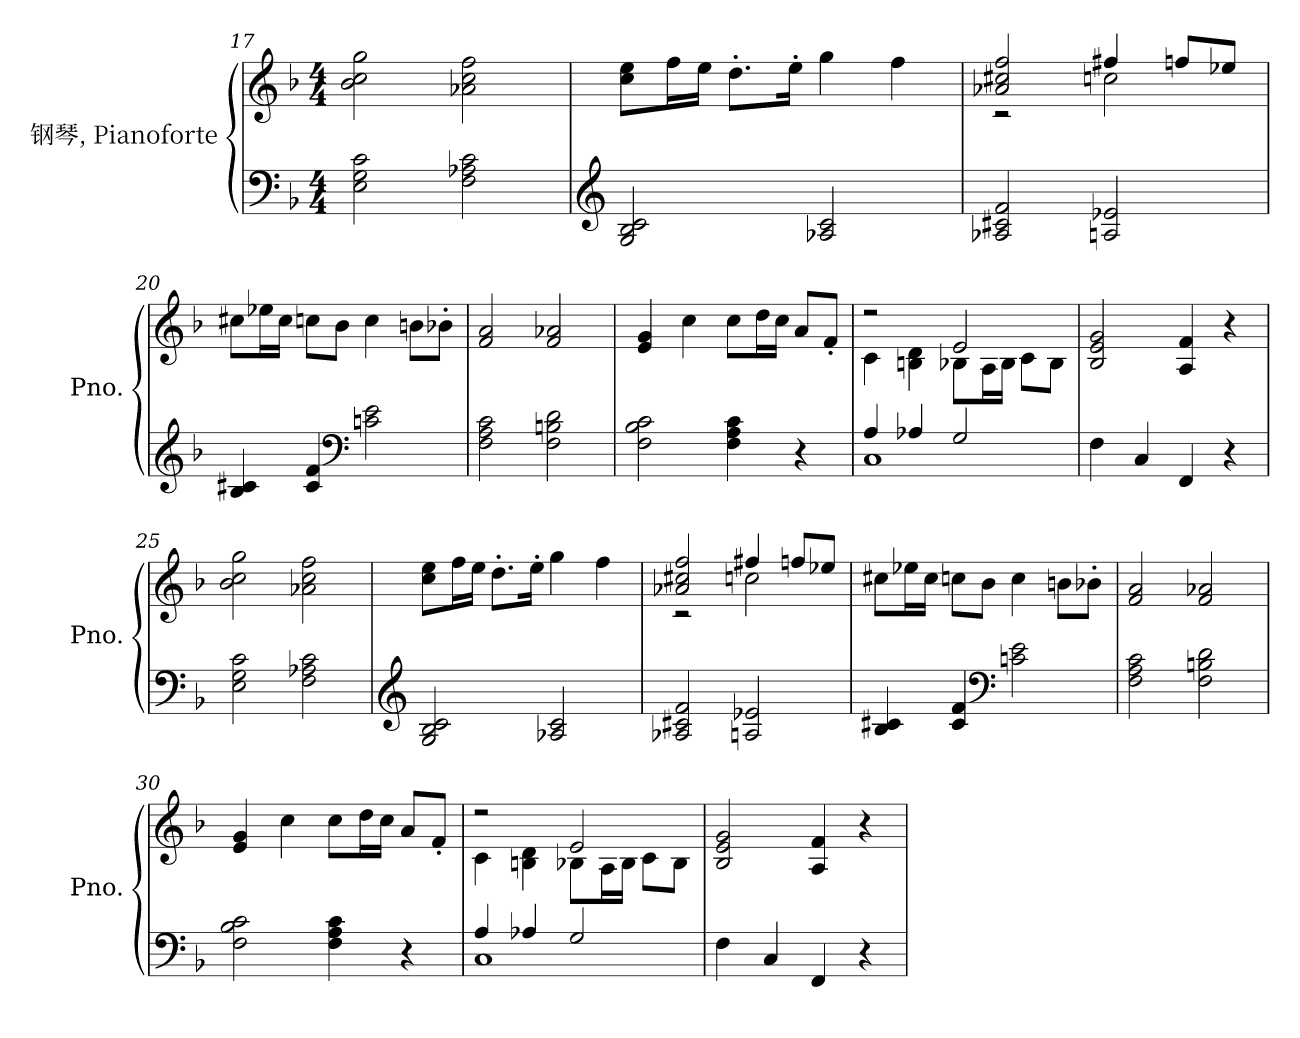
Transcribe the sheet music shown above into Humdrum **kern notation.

**kern	**kern
*part1	*part1
*staff2	*staff1
*I"钢琴, Pianoforte	*
*I'Pno.	*
*clefF4	*clefG2
*k[b-]	*k[b-]
*M4/4	*M4/4
=17	=17
2E\ 2G\ 2c\	2b-\ 2cc\ 2gg\
2F\ 2A-X\ 2c\	2a-X\ 2cc\ 2ff\
!!LO:LB:g=z
=18	=18
*clefG2	*
2G/ 2B-/ 2c/	8cc\ 8ee\L
.	16ff\L
.	16ee\JJ
.	8.dd'\L
.	16ee'\Jk
2A-X/ 2c/	4gg\
.	4ff\
=19	=19
*	*^
2A-X/ 2c#X/ 2f/	2a-X/ 2cc#X/ 2ff/	2r
2An/ 2e-X/	4ff#X/	2ccn\
.	8ffn/L	.
.	8ee-X/J	.
*	*v	*v
=20	=20
4B-/ 4c#X/	8cc#X\L
.	16ee-X\L
.	16cc#\JJ
4c#/ 4f/	8ccn\L
.	8b-\J
*clefF4	*
*	*MM61
2cn\ 2e\	4cc\
.	8bn\L
.	8b-X'\J
=21	=21
*	*MM66
2F\ 2A\ 2c\	2f/ 2a/
2F\ 2Bn\ 2d\	2f/ 2a-X/
=22	=22
2F\ 2B-\ 2c\	4e/ 4g/
.	4cc\
4F\ 4A\ 4c\	8cc\L
.	16dd\L
.	16cc\JJ
4r	8a/L
.	8f'/J
!!LO:LB:g=z
=23	=23
*^	*^
4A/	1C	2r	4c\
4A-X/	.	.	4Bn\ 4d\
2G/	.	2e/	8B-X\L
.	.	.	16A\L
.	.	.	16B-\JJ
.	.	.	8c\L
.	.	.	8B-\J
*v	*v	*	*
*	*v	*v
=24	=24
4F\	2B-/ 2e/ 2g/
4C/	.
*	*MM62
4FF/	4A/ 4f/
4r	4r
=25	=25
*	*MM66
2E\ 2G\ 2c\	2b-\ 2cc\ 2gg\
2F\ 2A-X\ 2c\	2a-X\ 2cc\ 2ff\
=26	=26
*clefG2	*
2G/ 2B-/ 2c/	8cc\ 8ee\L
.	16ff\L
.	16ee\JJ
.	8.dd'\L
.	16ee'\Jk
2A-X/ 2c/	4gg\
.	4ff\
=27	=27
*	*^
2A-X/ 2c#X/ 2f/	2a-X/ 2cc#X/ 2ff/	2r
2An/ 2e-X/	4ff#X/	2ccn\
*	*MM65	*
.	8ffn/L	.
.	8ee-X/J	.
*	*v	*v
!!LO:PB:g=z
=28	=28
*	*MM64
4B-/ 4c#X/	8cc#X\L
*	*MM63
.	16ee-X\L
.	16cc#\JJ
*	*MM62
4c#/ 4f/	8ccn\L
*	*MM61
.	8b-\J
*clefF4	*
*	*MM60
2cn\ 2e\	4cc\
.	8bn\L
.	8b-X'\J
=29	=29
*	*MM66
2F\ 2A\ 2c\	2f/ 2a/
2F\ 2Bn\ 2d\	2f/ 2a-X/
=30	=30
2F\ 2B-\ 2c\	4e/ 4g/
.	4cc\
4F\ 4A\ 4c\	8cc\L
.	16dd\L
.	16cc\JJ
4r	8a/L
.	8f'/J
=31	=31
*^	*^
4A/	1C	2r	4c\
4A-X/	.	.	4Bn\ 4d\
2G/	.	2e/	8B-X\L
*	*	*MM62	*
.	.	.	16A\L
*	*	*MM61	*
.	.	.	16B-\JJ
*	*	*MM60	*
.	.	.	8c\L
*	*	*MM58	*
.	.	.	8B-\J
*v	*v	*	*
*	*v	*v
=32	=32
*	*MM58
4F\	2B-/ 2e/ 2g/
4C/	.
*	*MM46
4FF/	4A/ 4f/
4r	4r
=	=
*-	*-
